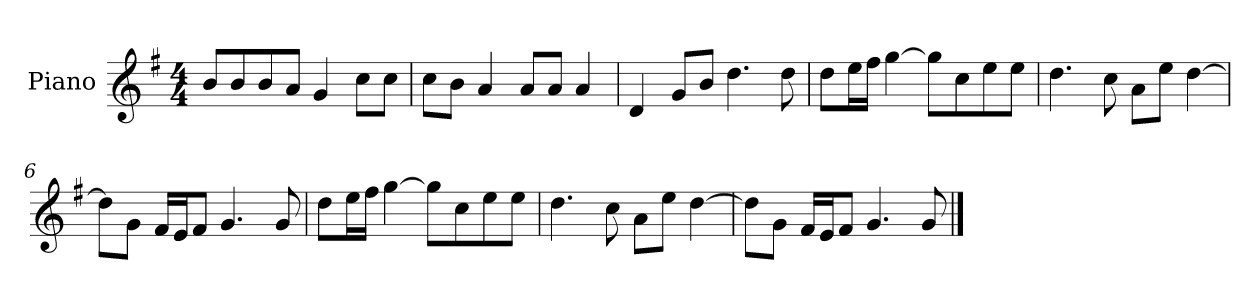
**kern
*part1
*staff1
*I"Piano
*I'P-no
*clefG2
*k[f#]
*M4/4
*MM90
=1
8b/L
8b/
8b/
8a/J
4g/
8cc\L
8cc\J
=2
8cc\L
8b\J
4a/
8a/L
8a/J
4a/
=3
4d/
8g/L
8b/J
4.dd\
8dd\
=4
8dd\L
16ee\L
16ff#\JJ
[4gg\
8gg\L]
8cc\
8ee\
8ee\J
=5
4.dd\
8cc\
8a\L
8ee\J
[4dd\
!!LO:LB:g=z
=6
8dd\L]
8g\J
16f#/LL
16e/J
8f#/J
4.g/
8g/
=7
8dd\L
16ee\L
16ff#\JJ
[4gg\
8gg\L]
8cc\
8ee\
8ee\J
=8
4.dd\
8cc\
8a\L
8ee\J
[4dd\
=9
8dd\L]
8g\J
16f#/LL
16e/J
8f#/J
4.g/
8g/
==
*-
